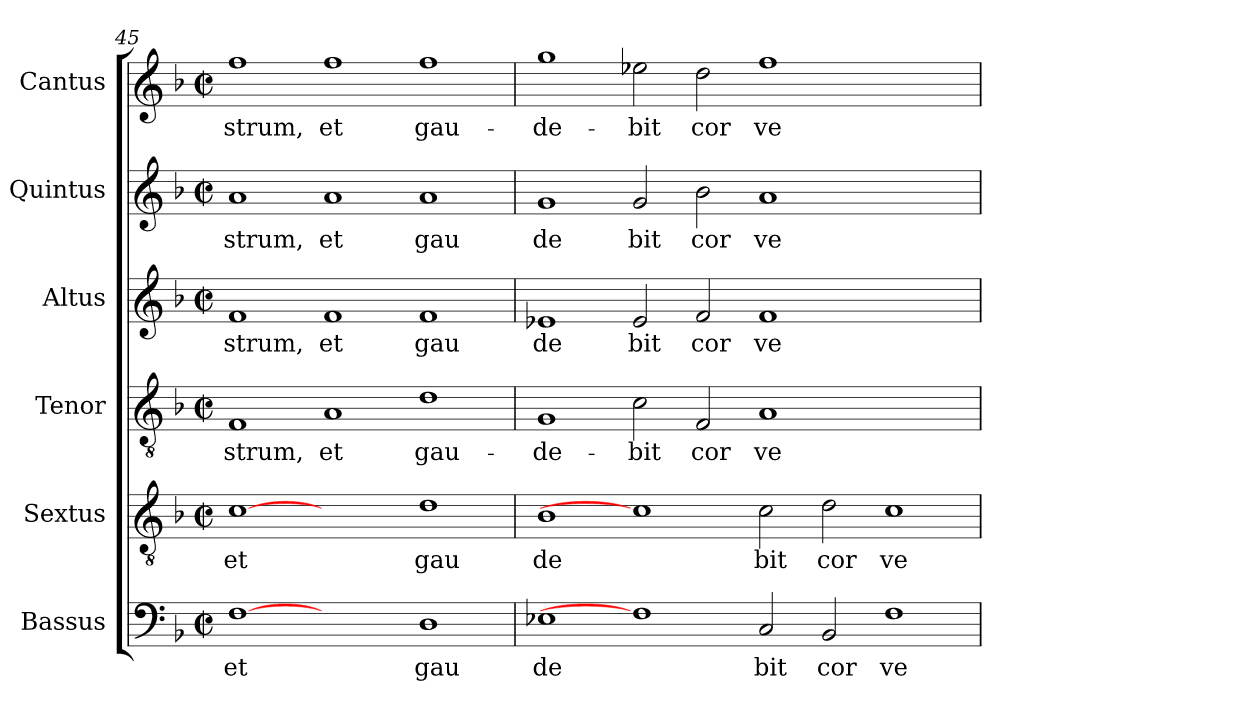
**kern	**text	**kern	**text	**kern	**text	**kern	**text	**kern	**text	**kern	**text
*part6	*part6	*part5	*part5	*part4	*part4	*part3	*part3	*part2	*part2	*part1	*part1
*staff6	*staff6	*staff5	*staff5	*staff4	*staff4	*staff3	*staff3	*staff2	*staff2	*staff1	*staff1
*I"Bassus	*	*I"Sextus	*	*I"Tenor	*	*I"Altus	*	*I"Quintus	*	*I"Cantus	*
*clefF4	*	*clefGv2	*	*clefGv2	*	*clefG2	*	*clefG2	*	*clefG2	*
*k[b-]	*	*k[b-]	*	*k[b-]	*	*k[b-]	*	*k[b-]	*	*k[b-]	*
*F:	*	*F:	*	*F:	*	*F:	*	*F:	*	*F:	*
*M2/2	*	*M2/2	*	*M2/2	*	*M2/2	*	*M2/2	*	*M2/2	*
*met(c|)	*	*met(c|)	*	*met(c|)	*	*met(c|)	*	*met(c|)	*	*met(c|)	*
=45	=45	=45	=45	=45	=45	=45	=45	=45	=45	=45	=45
!	!LO:LY:b:cj	!	!LO:LY:b:cj	!	!LO:LY:b:cj	!	!LO:LY:b:cj	!	!LO:LY:b:cj	!	!LO:LY:b:cj
[1F	et	[1c	et	1F	-strum,	1f	strum,	1a	strum,	1ff	-strum,
!	!	!	!	!	!LO:LY:b:cj	!	!LO:LY:b:cj	!	!LO:LY:b:cj	!	!LO:LY:b:cj
1ryy	.	1ryy	.	1A	et	1f	et	1a	et	1ff	et
!	!LO:LY:b:cj	!	!LO:LY:b:cj	!	!LO:LY:b:cj	!	!LO:LY:b:cj	!	!LO:LY:b:cj	!	!LO:LY:b:cj
1D	gau	1d	gau	1d	gau-	1f	gau	1a	gau	1ff	gau-
=46	=46	=46	=46	=46	=46	=46	=46	=46	=46	=46	=46
!	!LO:LY:b:cj	!	!LO:LY:b:cj	!	!LO:LY:b:cj	!	!LO:LY:b:cj	!	!LO:LY:b:cj	!	!LO:LY:b:cj
1E-X	de	1B-	de	1G	-de-	1e-X	de	1g	de	1gg	-de-
!	!	!	!	!	!LO:LY:b:cj	!	!LO:LY:b:cj	!	!LO:LY:b:cj	!	!LO:LY:b:cj
1F]	.	1c]	.	2c\	-bit	2e-/	bit	2g/	bit	2ee-X\	-bit
!	!	!	!	!	!LO:LY:b:cj	!	!LO:LY:b:cj	!	!LO:LY:b:cj	!	!LO:LY:b:cj
.	.	.	.	2F/	cor	2f/	cor	2b-\	cor	2dd\	cor
!	!LO:LY:b:cj	!	!LO:LY:b:cj	!	!LO:LY:b:cj	!	!LO:LY:b:cj	!	!LO:LY:b:cj	!	!LO:LY:b:cj
2C/	bit	2c\	bit	1A	ve-	1f	ve	1a	ve	1ff	ve-
!	!LO:LY:b:cj	!	!LO:LY:b:cj	!	!	!	!	!	!	!	!
2BB-/	cor	2d\	cor	.	.	.	.	.	.	.	.
!	!LO:LY:b:cj	!	!LO:LY:b:cj	!	!	!	!	!	!	!	!
1F	ve	1c	ve	1ryy	.	1ryy	.	1ryy	.	1ryy	.
=	=	=	=	=	=	=	=	=	=	=	=
*-	*-	*-	*-	*-	*-	*-	*-	*-	*-	*-	*-
